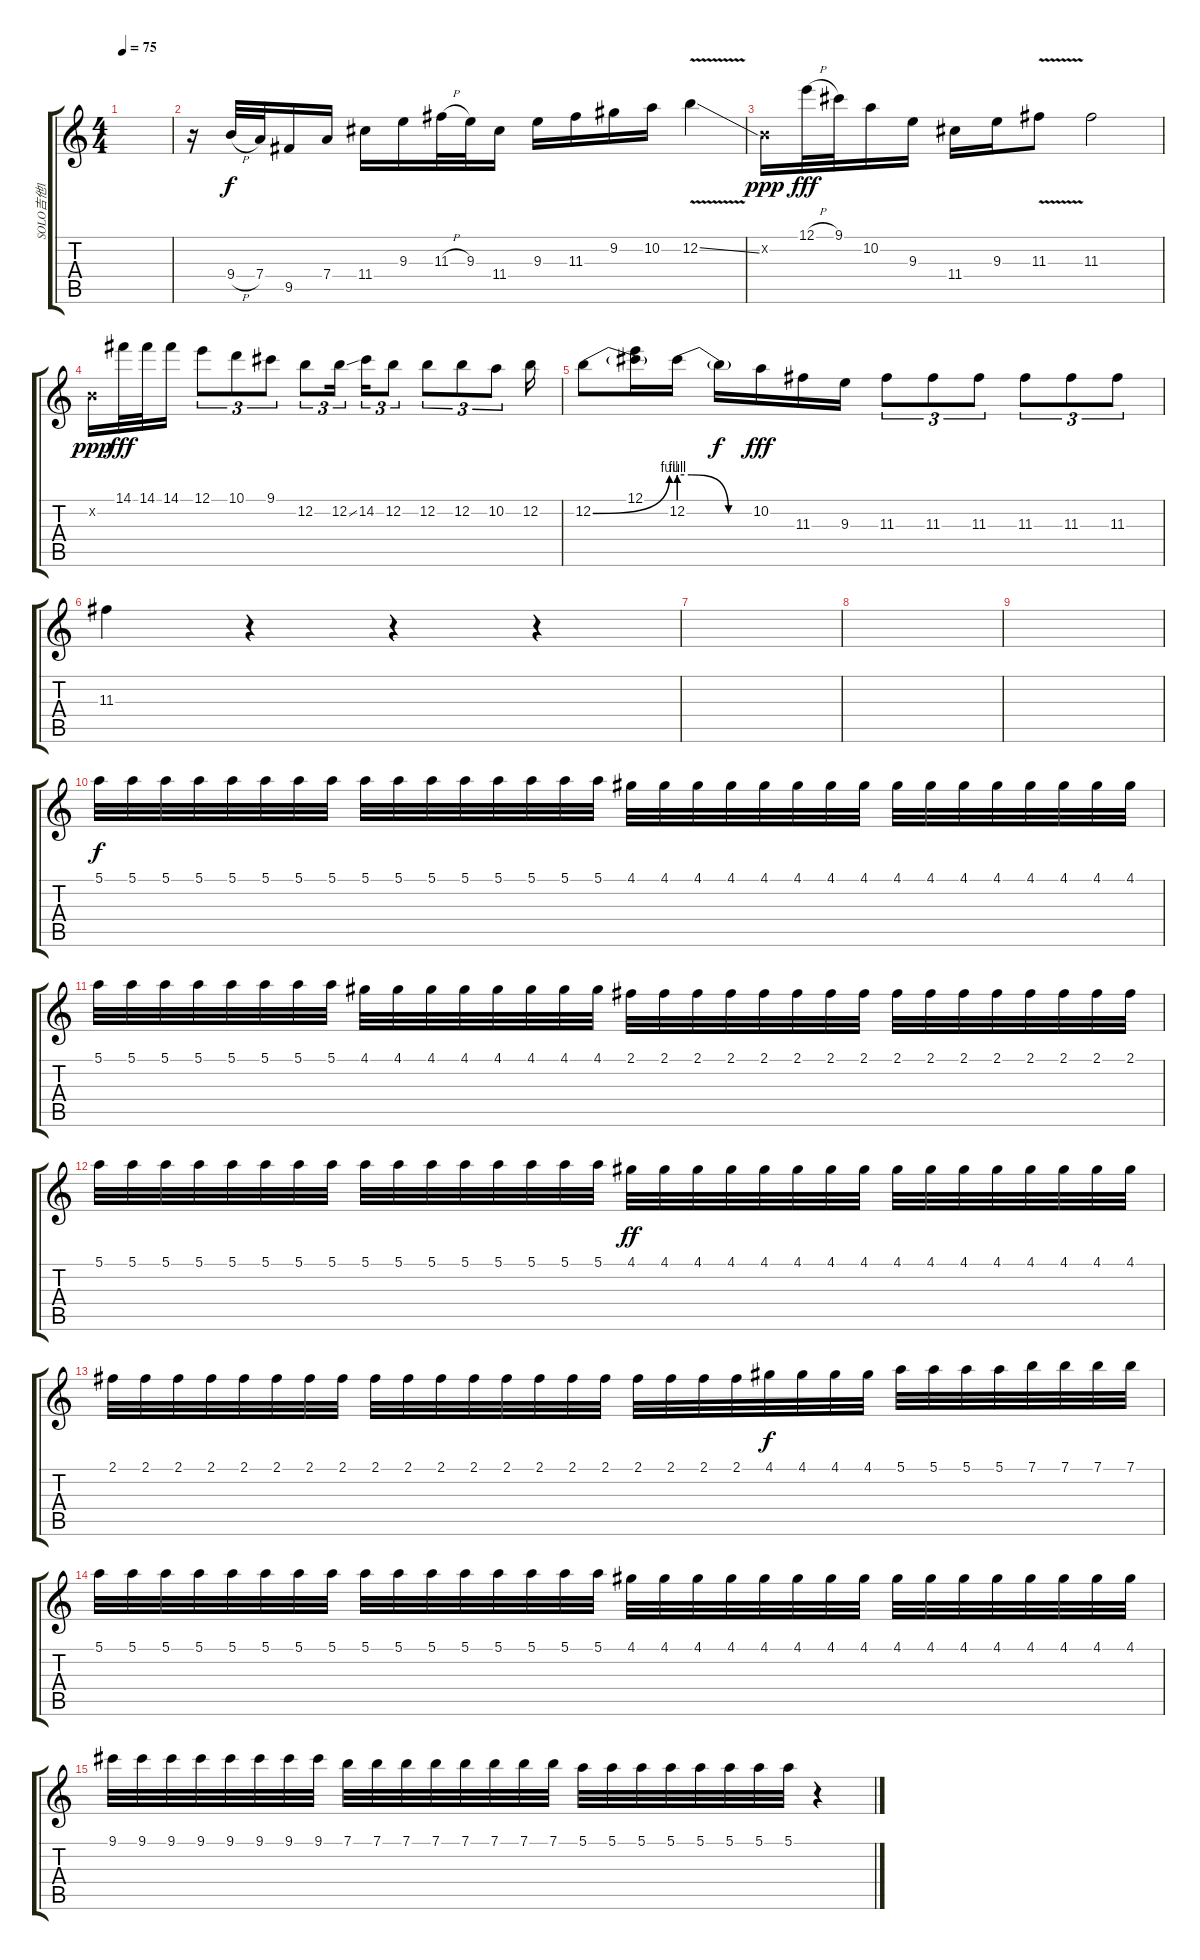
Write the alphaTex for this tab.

\track ("SOLO吉他1" "SOLO吉他1") {instrument electricguitarclean}
\staff {score tabs}
\tuning (E4 B3 G3 D3 A2 E2) {hide}
\ts (4 4)
\tempo 75
\clef g2
\ks c
|
r.16 9.4{h}.32 7.4.32 9.5.16 7.4.16 11.4.16 9.3.16 11.3{h}.32 9.3.32 11.4.16 9.3.16 11.3.16 9.2.16 10.2.16 12.2{v ss}.4 |
0.2{x}.16{dy ppp} 12.1{h}.32{dy fff} 9.1.32 10.2.16 9.3.16 11.4.16 9.3.16 11.3{v}.8 11.3.2 |
0.2{x}.16{dy ppp} 14.1.32{dy fff} 14.1.32 14.1.16 12.1.8{tu (3 2)} 10.1.8{tu (3 2)} 9.1.8{tu (3 2)} 12.2.8{tu (3 2)} 12.2{ss}.16{tu (3 2)} 14.2.16{tu (3 2)} 12.2.8{tu (3 2)} 12.2.8{tu (3 2)} 12.2.8{tu (3 2)} 10.2.8{tu (3 2)} 12.2.16 |
12.2{be (bend 0 0 60 4)}.8 (12.1 12.2{t}).16 12.2{be (custom 0 4 10 4 40 0 60 0)}.16 12.2{t}.16{dy f} 10.2.16{dy fff} 11.3.16 9.3.16 11.3.8{tu (3 2)} 11.3.8{tu (3 2)} 11.3.8{tu (3 2)} 11.3.8{tu (3 2)} 11.3.8{tu (3 2)} 11.3.8{tu (3 2)} |
11.3.4 r.4 r.4 r.4 |
|
|
|
5.1.32{dy f} 5.1.32 5.1.32 5.1.32 5.1.32 5.1.32 5.1.32 5.1.32 5.1.32 5.1.32 5.1.32 5.1.32 5.1.32 5.1.32 5.1.32 5.1.32 4.1.32 4.1.32 4.1.32 4.1.32 4.1.32 4.1.32 4.1.32 4.1.32 4.1.32 4.1.32 4.1.32 4.1.32 4.1.32 4.1.32 4.1.32 4.1.32 |
5.1.32 5.1.32 5.1.32 5.1.32 5.1.32 5.1.32 5.1.32 5.1.32 4.1.32 4.1.32 4.1.32 4.1.32 4.1.32 4.1.32 4.1.32 4.1.32 2.1.32 2.1.32 2.1.32 2.1.32 2.1.32 2.1.32 2.1.32 2.1.32 2.1.32 2.1.32 2.1.32 2.1.32 2.1.32 2.1.32 2.1.32 2.1.32 |
5.1.32{volume 15} 5.1.32 5.1.32 5.1.32 5.1.32 5.1.32 5.1.32 5.1.32 5.1.32{volume 14} 5.1.32 5.1.32 5.1.32 5.1.32 5.1.32 5.1.32 5.1.32 4.1.32{dy ff volume 13} 4.1.32 4.1.32 4.1.32 4.1.32 4.1.32 4.1.32 4.1.32 4.1.32{volume 12} 4.1.32 4.1.32 4.1.32 4.1.32 4.1.32 4.1.32 4.1.32 |
2.1.32{volume 11} 2.1.32 2.1.32 2.1.32 2.1.32 2.1.32 2.1.32 2.1.32 2.1.32{volume 10} 2.1.32 2.1.32 2.1.32 2.1.32 2.1.32 2.1.32 2.1.32 2.1.32{volume 9} 2.1.32 2.1.32 2.1.32 4.1.32{dy f} 4.1.32 4.1.32 4.1.32 5.1.32{volume 8} 5.1.32 5.1.32 5.1.32 7.1.32 7.1.32 7.1.32 7.1.32 |
5.1.32{volume 7} 5.1.32 5.1.32 5.1.32 5.1.32 5.1.32 5.1.32 5.1.32 5.1.32{volume 6} 5.1.32 5.1.32 5.1.32 5.1.32 5.1.32 5.1.32 5.1.32 4.1.32{volume 5} 4.1.32 4.1.32 4.1.32 4.1.32 4.1.32 4.1.32 4.1.32 4.1.32{volume 4} 4.1.32 4.1.32 4.1.32 4.1.32 4.1.32 4.1.32 4.1.32 |
9.1.32{volume 3} 9.1.32 9.1.32 9.1.32 9.1.32 9.1.32 9.1.32 9.1.32 7.1.32{volume 2} 7.1.32 7.1.32 7.1.32 7.1.32 7.1.32 7.1.32 7.1.32 5.1.32{volume 1} 5.1.32 5.1.32 5.1.32 5.1.32 5.1.32 5.1.32 5.1.32 r.4{volume 0}
